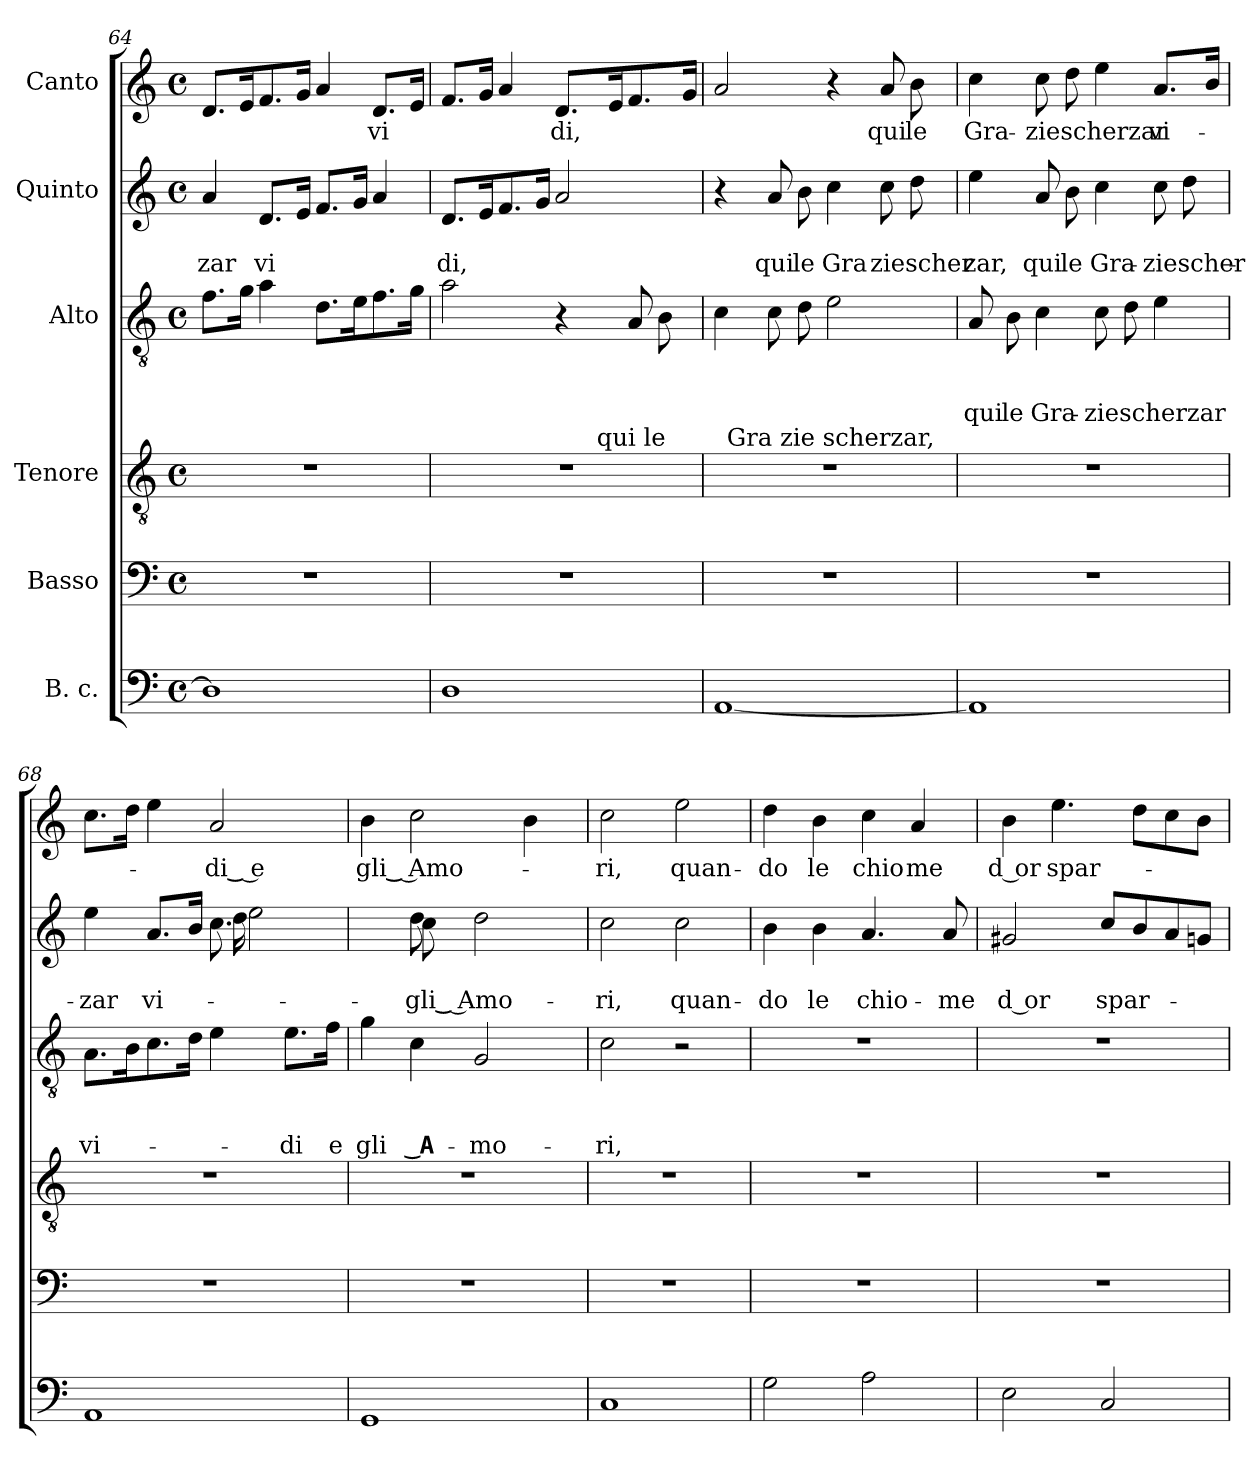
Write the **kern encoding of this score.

**kern	**kern	**kern	**kern	**text	**text	**text	**kern	**text	**text	**kern	**text
*part6	*part5	*part4	*part3	*part3	*part3	*part3	*part2	*part2	*part2	*part1	*part1
*staff6	*staff5	*staff4	*staff3	*staff3	*staff3	*staff3	*staff2	*staff2	*staff2	*staff1	*staff1
*I"B. c.	*I"Basso	*I"Tenore	*I"Alto	*	*	*	*I"Quinto	*	*	*I"Canto	*
*clefF4	*clefF4	*clefGv2	*clefGv2	*	*	*	*clefG2	*	*	*clefG2	*
*k[]	*k[]	*k[]	*k[]	*	*	*	*k[]	*	*	*k[]	*
*C:	*C:	*C:	*C:	*	*	*	*C:	*	*	*C:	*
*M4/4	*M4/4	*M4/4	*M4/4	*	*	*	*M4/4	*	*	*M4/4	*
*met(c)	*met(c)	*met(c)	*met(c)	*	*	*	*met(c)	*	*	*met(c)	*
=64	=64	=64	=64	=64	=64	=64	=64	=64	=64	=64	=64
!	!	!	!	!	!	!	!	!	!LO:LY:b	!	!
1D]	1r	1r	8.f\L	.	.	.	4a/	.	zar	8.d/L	.
.	.	.	16g\Jk	.	.	.	.	.	.	16e/k	.
!	!	!	!	!	!	!	!	!	!LO:LY:b	!	!
.	.	.	4a\	.	.	.	8.d/L	.	vi	8.f/	.
.	.	.	.	.	.	.	16e/Jk	.	.	16g/Jk	.
.	.	.	8.d\L	.	.	.	8.f/L	.	.	4a/	.
.	.	.	16e\k	.	.	.	16g/Jk	.	.	.	.
!	!	!	!	!	!	!	!	!	!	!	!LO:LY:b
.	.	.	8.f\	.	.	.	4a/	.	.	8.d/L	vi
.	.	.	16g\Jk	.	.	.	.	.	.	16e/Jk	.
=65	=65	=65	=65	=65	=65	=65	=65	=65	=65	=65	=65
!	!	!	!	!	!	!	!	!	!LO:LY:b	!	!
*	*	*^	*	*	*	*	*	*	*	*	*
1D	1r	1r	2ryy	2a\	.	.	.	8.d/L	.	di,	8.f/L	.
.	.	.	.	.	.	.	.	16e/k	.	.	16g/Jk	.
.	.	.	.	.	.	.	.	8.f/	.	.	4a/	.
.	.	.	.	.	.	.	.	16g/Jk	.	.	.	.
!	!	!	!	!	!	!	!	!	!	!	!	!LO:LY:b
.	.	.	8ryy	4r	.	.	.	2a/	.	.	8.d/L	di,
.	.	.	32ryy	.	.	.	.	.	.	.	.	.
!	!	!	!LO:TX:a:t=qui le	!	!	!	!	!	!	!	!	!
.	.	.	4ryy	.	.	.	.	.	.	.	.	.
.	.	.	.	.	.	.	.	.	.	.	16e/k	.
.	.	.	.	8A/	.	.	.	.	.	.	8.f/	.
.	.	.	.	8B\	.	.	.	.	.	.	.	.
.	.	.	16.ryy	.	.	.	.	.	.	.	.	.
.	.	.	.	.	.	.	.	.	.	.	16g/Jk	.
=66	=66	=66	=66	=66	=66	=66	=66	=66	=66	=66	=66	=66
[<1AA	1r	1r	32ryy	4c\	.	.	.	4r	.	.	2a/	.
!	!	!	!LO:TX:a:t=Gra zie scherzar,	!	!	!	!	!	!	!	!	!
.	.	.	2ryy	.	.	.	.	.	.	.	.	.
!	!	!	!	!	!	!	!	!	!	!LO:LY:b	!	!
.	.	.	.	8c\	.	.	.	8a/	.	qui	.	.
!	!	!	!	!	!	!	!	!	!	!LO:LY:b	!	!
.	.	.	.	8d\	.	.	.	8b\	.	le	.	.
!	!	!	!	!	!	!	!	!	!	!LO:LY:b	!	!
.	.	.	.	2e\	.	.	.	4cc\	.	Gra	4r	.
.	.	.	4...ryy	.	.	.	.	.	.	.	.	.
!	!	!	!	!	!	!	!	!	!	!LO:LY:b	!	!LO:LY:b
.	.	.	.	.	.	.	.	8cc\	.	zie	8a/	qui
!	!	!	!	!	!	!	!	!	!	!LO:LY:b	!	!LO:LY:b
.	.	.	.	.	.	.	.	8dd\	.	scher	8b\	le
!!LO:LB:g=z
=67	=67	=67	=67	=67	=67	=67	=67	=67	=67	=67	=67	=67
!	!	!	!	!	!	!	!LO:LY:b	!	!	!LO:LY:b	!	!LO:LY:b
*	*	*v	*v	*	*	*	*	*	*	*	*	*
1AA]	1r	1r	8A/	.	.	qui	4ee\	.	zar,	4cc\	Gra-
!	!	!	!	!	!	!LO:LY:b	!	!	!	!	!
.	.	.	8B\	.	.	le	.	.	.	.	.
!	!	!	!	!	!	!LO:LY:b	!	!	!LO:LY:b	!	!LO:LY:b
.	.	.	4c\	.	.	Gra-	8a/	.	qui	8cc\	-zie
!	!	!	!	!	!	!	!	!	!LO:LY:b	!	!LO:LY:b
.	.	.	.	.	.	.	8b\	.	le	8dd\	scherzar
!	!	!	!	!	!	!LO:LY:b	!	!	!LO:LY:b	!	!
.	.	.	8c\	.	.	-zie	4cc\	.	Gra-	4ee\	.
!	!	!	!	!	!	!LO:LY:b	!	!	!	!	!
.	.	.	8d\	.	.	scherzar	.	.	.	.	.
!	!	!	!	!	!	!	!	!	!LO:LY:b	!	!LO:LY:b
.	.	.	4e\	.	.	.	8cc\	.	-zie	8.a/L	vi-
!	!	!	!	!	!	!	!	!	!LO:LY:b	!	!
.	.	.	.	.	.	.	8dd\	.	scher-	.	.
.	.	.	.	.	.	.	.	.	.	16b/Jk	.
=68	=68	=68	=68	=68	=68	=68	=68	=68	=68	=68	=68
!	!	!	!	!	!	!LO:LY:b	!	!	!LO:LY:b	!	!
*	*	*	*	*	*	*	*^	*	*	*	*
*	*	*	*	*	*	*	*	*^	*	*	*	*
1AA	1r	1r	8.A\L	.	.	vi-	4ee\	2ryy	2ryy	.	-zar	8.cc\L	.
.	.	.	16B\k	.	.	.	.	.	.	.	.	16dd\Jk	.
!	!	!	!	!	!	!	!	!	!	!	!LO:LY:b	!	!
.	.	.	8.c\	.	.	.	8.a/L	.	.	.	vi-	4ee\	.
.	.	.	16d\Jk	.	.	.	16b/Jk	.	.	.	.	.	.
!	!	!	!	!	!	!	!	!	!	!	!	!	!LO:LY:b:rj
.	.	.	4e\	.	.	.	8.cc\	16dd\	2ee\	.	.	2a/	-di‿ e
.	.	.	.	.	.	.	.	4..ryy	.	.	.	.	.
.	.	.	.	.	.	.	4ryy	.	.	.	.	.	.
!	!	!	!	!	!	!LO:LY:b	!	!	!	!	!	!	!
.	.	.	8.e\L	.	.	-di	.	.	.	.	.	.	.
!	!	!	!	!	!	!LO:LY:b:rj	!	!	!	!	!	!	!
.	.	.	16f\Jk	.	.	e	16ryy	.	.	.	.	.	.
*	*	*	*	*	*	*	*v	*v	*v	*	*	*	*
=69	=69	=69	=69	=69	=69	=69	=69	=69	=69	=69	=69
!	!	!	!	!	!	!LO:LY:b	!	!	!	!	!LO:LY:b:rj
*	*	*	*	*	*	*	*^	*	*	*	*
1GG	1r	1r	4g\	.	.	gli	4ryy	4ryy	.	.	4b\	gli‿ Amo-
!	!	!	!	!	!	!LO:LY:b	!	!	!	!LO:LY:b:rj	!	!
!	!	!	!	!	!	!	!	!	!	!LO:LY:b:rj	!	!
.	.	.	4c\	.	.	‿A-	8dd\	8cc\	.	gli‿ Amo-	2cc\	.
.	.	.	.	.	.	.	2ryy	8ryy	.	.	.	.
!	!	!	!	!	!	!LO:LY:b	!	!	!	!	!	!
.	.	.	2G/	.	.	-mo-	.	2dd\	.	.	.	.
.	.	.	.	.	.	.	.	.	.	.	4b\	.
.	.	.	.	.	.	.	8ryy	.	.	.	.	.
*	*	*	*	*	*	*	*v	*v	*	*	*	*
=70	=70	=70	=70	=70	=70	=70	=70	=70	=70	=70	=70
!	!	!	!	!	!	!LO:LY:b	!	!	!LO:LY:b	!	!LO:LY:b
1C	1r	1r	2c\	.	.	-ri,	2cc\	.	-ri,	2cc\	-ri,
!	!	!	!	!	!	!	!	!	!LO:LY:b	!	!LO:LY:b
.	.	.	2r	.	.	.	2cc\	.	quan-	2ee\	quan-
=71	=71	=71	=71	=71	=71	=71	=71	=71	=71	=71	=71
!	!	!	!	!	!	!	!	!	!LO:LY:b	!	!LO:LY:b
2G\	1r	1r	1r	.	.	.	4b\	.	-do	4dd\	-do
!	!	!	!	!	!	!	!	!	!LO:LY:b	!	!LO:LY:b
.	.	.	.	.	.	.	4b\	.	le	4b\	le
!	!	!	!	!	!	!	!	!	!LO:LY:b	!	!LO:LY:b
2A\	.	.	.	.	.	.	4.a/	.	chio-	4cc\	chio
!	!	!	!	!	!	!	!	!	!	!	!LO:LY:b
.	.	.	.	.	.	.	.	.	.	4a/	me
!	!	!	!	!	!	!	!	!	!LO:LY:b	!	!
.	.	.	.	.	.	.	8a/	.	-me	.	.
=72	=72	=72	=72	=72	=72	=72	=72	=72	=72	=72	=72
!	!	!	!	!	!	!	!	!	!LO:LY:b:rj	!	!LO:LY:b:rj
2E\	1r	1r	1r	.	.	.	2g#X/	.	d or	4b\	d or
!	!	!	!	!	!	!	!	!	!	!	!LO:LY:b
.	.	.	.	.	.	.	.	.	.	4.ee\	spar-
!	!	!	!	!	!	!	!	!	!LO:LY:b	!	!
2C/	.	.	.	.	.	.	8cc/L	.	spar-	.	.
.	.	.	.	.	.	.	8b/	.	.	8dd\L	.
.	.	.	.	.	.	.	8a/	.	.	8cc\	.
.	.	.	.	.	.	.	8gn/J	.	.	8b\J	.
=	=	=	=	=	=	=	=	=	=	=	=
*-	*-	*-	*-	*-	*-	*-	*-	*-	*-	*-	*-
